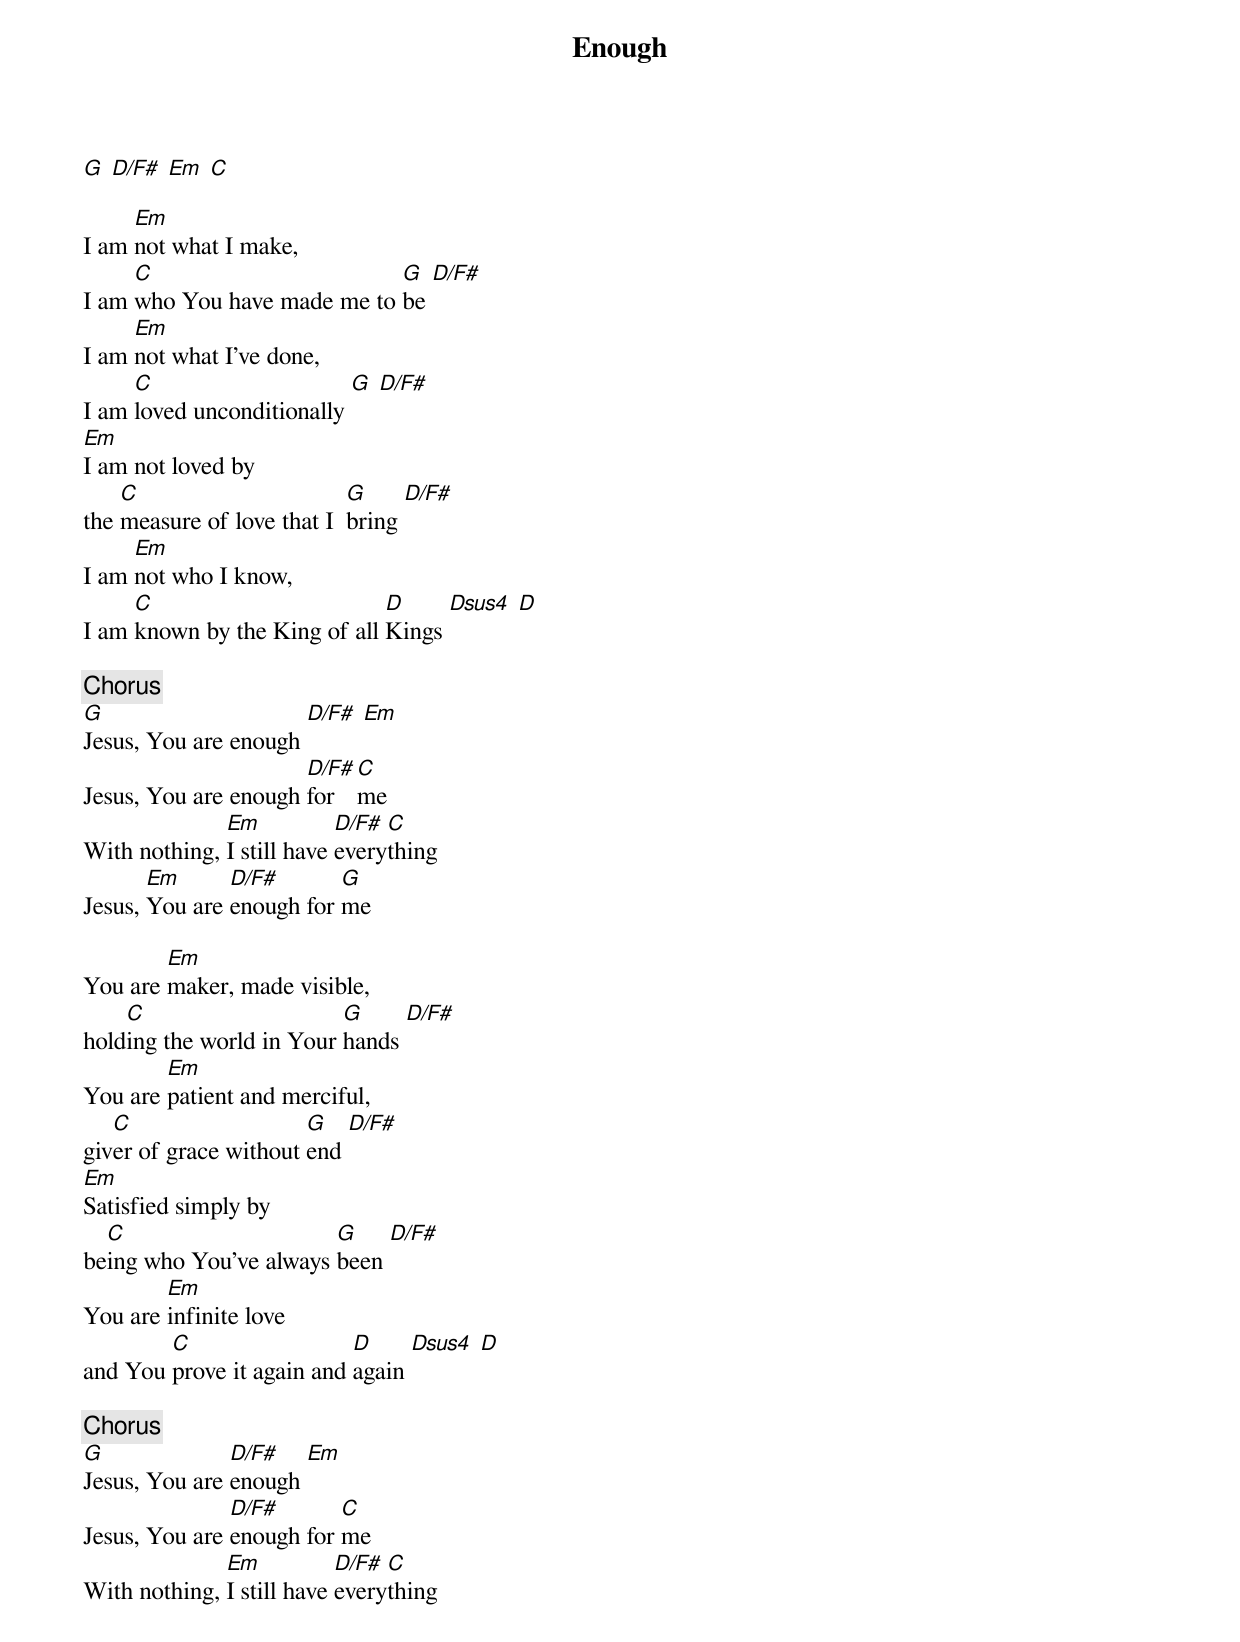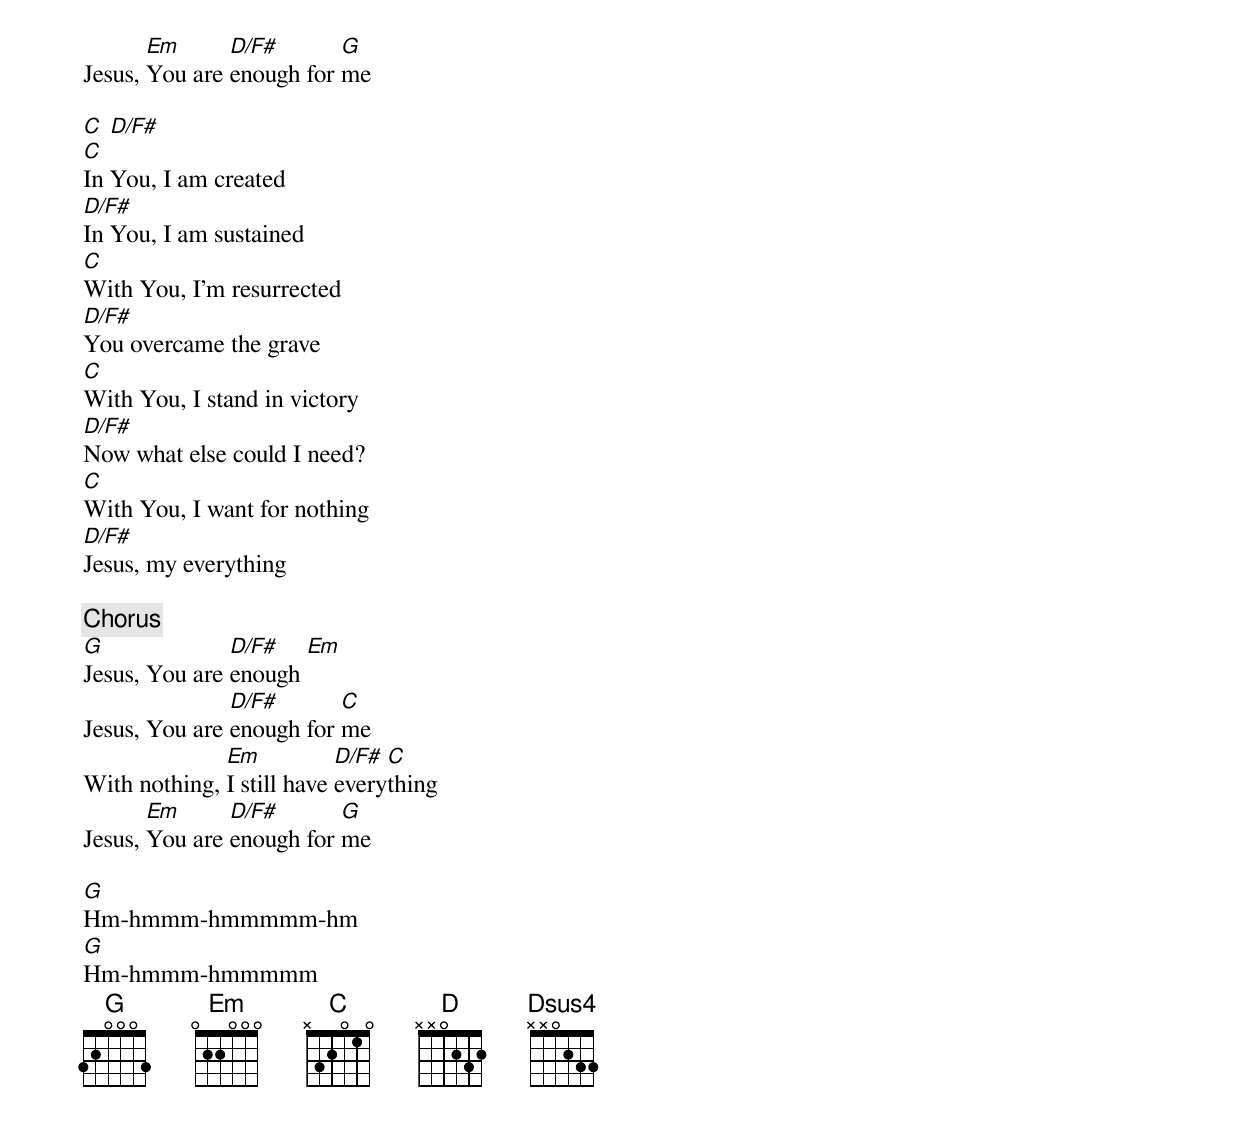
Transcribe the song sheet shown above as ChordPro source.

{Title: Enough}
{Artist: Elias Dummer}
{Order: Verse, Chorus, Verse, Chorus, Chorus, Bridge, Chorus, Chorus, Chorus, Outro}

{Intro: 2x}
[G] [D/F#] [Em] [C]

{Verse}
I am [Em]not what I make,
I am [C]who You have made me to [G]be [D/F#]
I am [Em]not what I've done,
I am [C]loved unconditionally [G] [D/F#]
[Em]I am not loved by
the [C]measure of love that I  [G]bring [D/F#]
I am [Em]not who I know,
I am [C]known by the King of all [D]Kings [Dsus4] [D]

{Chorus: 1x first time, 2x second, 3x third}
[G]Jesus, You are enough [D/F#] [Em]
Jesus, You are enough [D/F#]for [C]me
With nothing, [Em]I still have [D/F#]every[C]thing
Jesus, [Em]You are [D/F#]enough for [G]me

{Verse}
You are [Em]maker, made visible,
hold[C]ing the world in Your [G]hands [D/F#]
You are [Em]patient and merciful,
giv[C]er of grace without [G]end [D/F#]
[Em]Satisfied simply by
be[C]ing who You've always [G]been [D/F#]
You are [Em]infinite love
and You [C]prove it again and [D]again [Dsus4] [D]

{Chorus: 1x first time, 2x second, 3x third}
[G]Jesus, You are [D/F#]enough [Em]
Jesus, You are [D/F#]enough for [C]me
With nothing, [Em]I still have [D/F#]every[C]thing
Jesus, [Em]You are [D/F#]enough for [G]me

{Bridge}
[C] [D/F#]
[C]In You, I am created
[D/F#]In You, I am sustained
[C]With You, I'm resurrected
[D/F#]You overcame the grave
[C]With You, I stand in victory
[D/F#]Now what else could I need?
[C]With You, I want for nothing
[D/F#]Jesus, my everything

{Chorus: 1x first time, 2x second, 3x third}
[G]Jesus, You are [D/F#]enough [Em]
Jesus, You are [D/F#]enough for [C]me
With nothing, [Em]I still have [D/F#]every[C]thing
Jesus, [Em]You are [D/F#]enough for [G]me

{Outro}
[G]Hm-hmmm-hmmmmm-hm
[G]Hm-hmmm-hmmmmm
